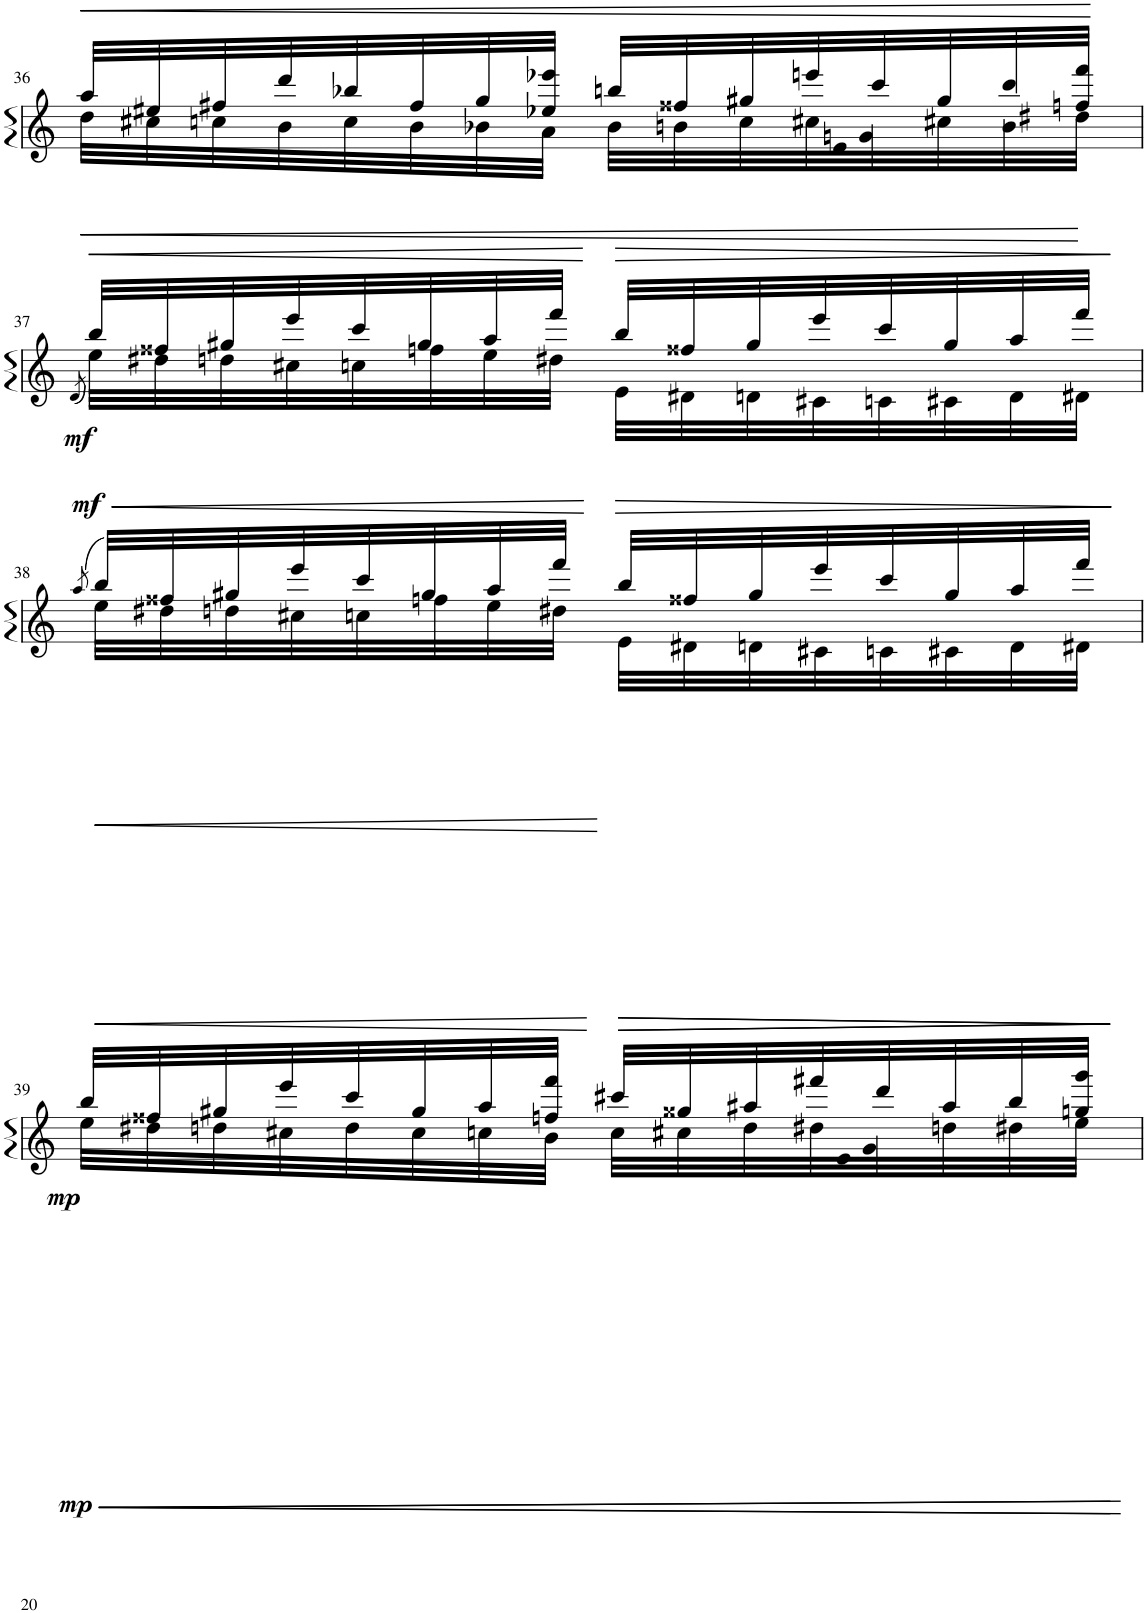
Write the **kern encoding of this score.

**kern	**dynam
*part1	*part1
*staff1	*staff1
*I"Piano	*
*I'Pno	*
!!LO:PB:g=z
*clefG2	*
*k[]	*
*M2/4	*
=36	=36
!	!LO:HP:b
*^	*
32aa/LLL	32dd\LLL	<
!	!	!LO:HP:b
32ee#X/	32cc#X\	<
32ff#X/	32ccn\	.
32ddd/	32b\	.
32bb-X/	32cc\	.
32ff#/	32b\	.
32gg/	32b-X\	.
32ee-X/ 32eee-X/JJJ	32a\JJJ	.
32bbn/LLL	32b-\LLL	.
32ff##X/	32bn\	.
32gg#X/	32cc\	.
32eeen/	32cc#X\	.
32ccc/	32b\ 32ccn\	.
32gg#/	32cc#X\	.
32aa/	32dd\	.
32ffn/ 32fff/JJJ	32dd#X\JJJ	.
*v	*v	*
.	[ [
!!LO:LB:g=z
=37	=37
*^	*
.	(8qd/	.
!	!	!LO:HP:b
!	!	!LO:DY:n=1:b
!	!	!LO:DY:n=2:b
32bb/LLL	32ee\LLL)	< mf mf
!	!	!LO:HP:b
32ff##X/	32dd#X\	<
32gg#X/	32ddn\	.
32eee/	32cc#X\	.
32ccc/	32ccn\	.
32gg#/	32ffn\	.
32aa/	32ee\	.
32fff/JJJ	32dd#X\JJJ	.
!	!	!LO:HP:n=1:b
32bb/LLL	32e\LLL	[ [ >
!	!	!LO:HP:b
32ff##X/	32d#X\	>
32gg#/	32dn\	.
32eee/	32c#X\	.
32ccc/	32cn\	.
32gg#/	32c#X\	.
32aa/	32d\	.
32fff/JJJ	32d#X\JJJ	.
*v	*v	*
.	] ]
!!LO:LB:g=z
=38	=38
(8qaa/	.
!	!LO:HP:b
*^	*
32bb/LLL)	32ee\LLL	<
32ff##X/	32dd#X\	.
32gg#X/	32ddn\	.
32eee/	32cc#X\	.
32ccc/	32ccn\	.
32gg#/	32ffn\	.
32aa/	32ee\	.
32fff/JJJ	32dd#X\JJJ	.
!	!	!LO:HP:n=1:b
32bb/LLL	32e\LLL	[ >
!	!	!LO:HP:b
32ff##X/	32d#X\	>
32gg#/	32dn\	.
32eee/	32c#X\	.
32ccc/	32cn\	.
32gg#/	32c#X\	.
32aa/	32d\	.
32fff/JJJ	32d#X\JJJ	.
*v	*v	*
.	] ]
!!LO:LB:g=z
=39	=39
!	!LO:HP:b
*^	*
!	!	!LO:DY:n=1:b
!	!	!LO:DY:n=2:b
32bb/LLL	32ee\LLL	< mp mp
!	!	!LO:HP:b
32ff##X/	32dd#X\	<
32gg#X/	32ddn\	.
32eee/	32cc#X\	.
32ccc/	32dd\	.
32gg#/	32cc#\	.
32aa/	32ccn\	.
32ffn/ 32fff/JJJ	32b\JJJ	.
32ccc#X/LLL	32cc\LLL	.
32gg##X/	32cc#X\	.
32aa#X/	32dd\	.
32fff#X/	32dd#X\	.
32ddd/	32b\ 32cc#\	.
32aa#/	32ddn\	.
32bb/	32dd#X\	.
32ggn/ 32ggg/JJJ	32ee\JJJ	.
*v	*v	*
.	[ [
=	=
*-	*-
